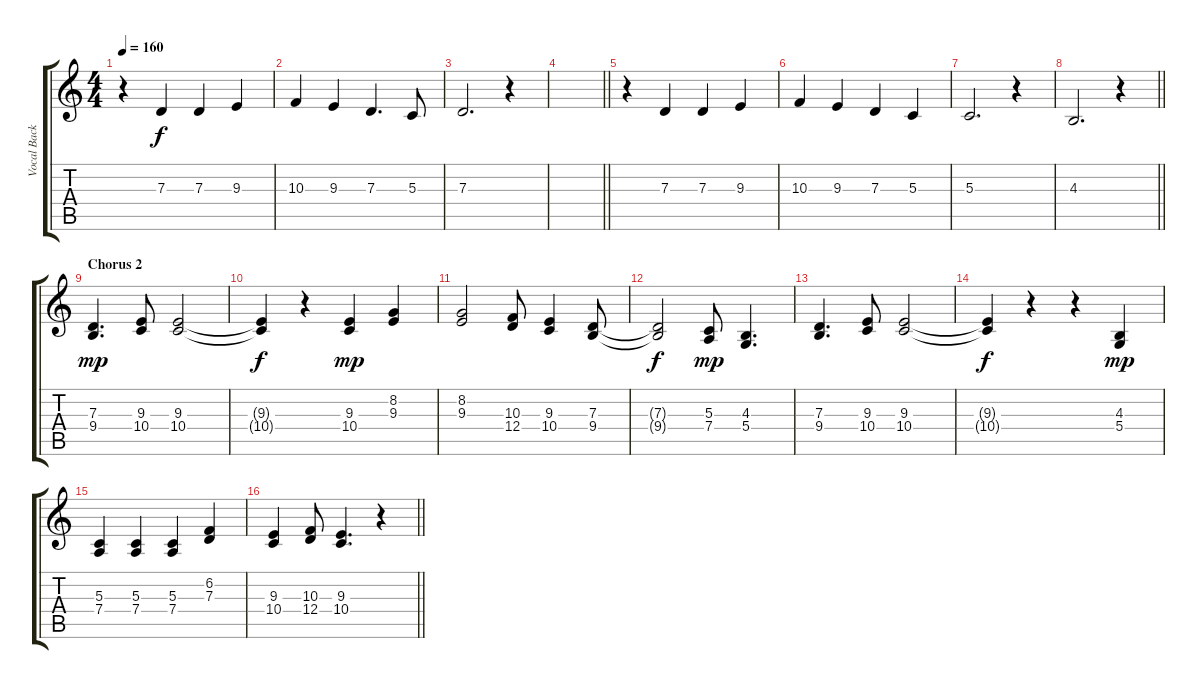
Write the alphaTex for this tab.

\track ("Vocal Back" "Vocal Back") {instrument lead1square}
\staff {score tabs}
\tuning (E4 B3 G3 D3 A2 E2) {hide}
\ts (4 4)
\tempo 160
\clef g2
\ks c
r.4{dy f} 7.3.4 7.3.4 9.3.4 |
10.3.4 9.3.4 7.3.4{d} 5.3.8 |
7.3.2{d} r.4 |
\barLineRight lightlight
|
r.4 7.3.4 7.3.4 9.3.4 |
10.3.4 9.3.4 7.3.4 5.3.4 |
5.3.2{d} r.4 |
\barLineRight lightlight
4.3.2{d} r.4 |
\section ("" "Chorus 2")
(7.3 9.4).4{d dy mp} (9.3 10.4).8 (9.3 10.4).2 |
(9.3{t} 10.4{t}).4{dy f} r.4 (9.3 10.4).4{dy mp} (8.2 9.3).4 |
(8.2 9.3).2 (10.3 12.4).8 (9.3 10.4).4 (7.3 9.4).8 |
(7.3{t} 9.4{t}).2{dy f} (5.3 7.4).8{dy mp} (4.3 5.4).4{d} |
(7.3 9.4).4{d} (9.3 10.4).8 (9.3 10.4).2 |
(9.3{t} 10.4{t}).4{dy f} r.4 r.4 (4.3 5.4).4{dy mp} |
(5.3 7.4).4 (5.3 7.4).4 (5.3 7.4).4 (6.2 7.3).4 |
\barLineRight lightlight
(9.3 10.4).4 (10.3 12.4).8 (9.3 10.4).4{d} r.4
